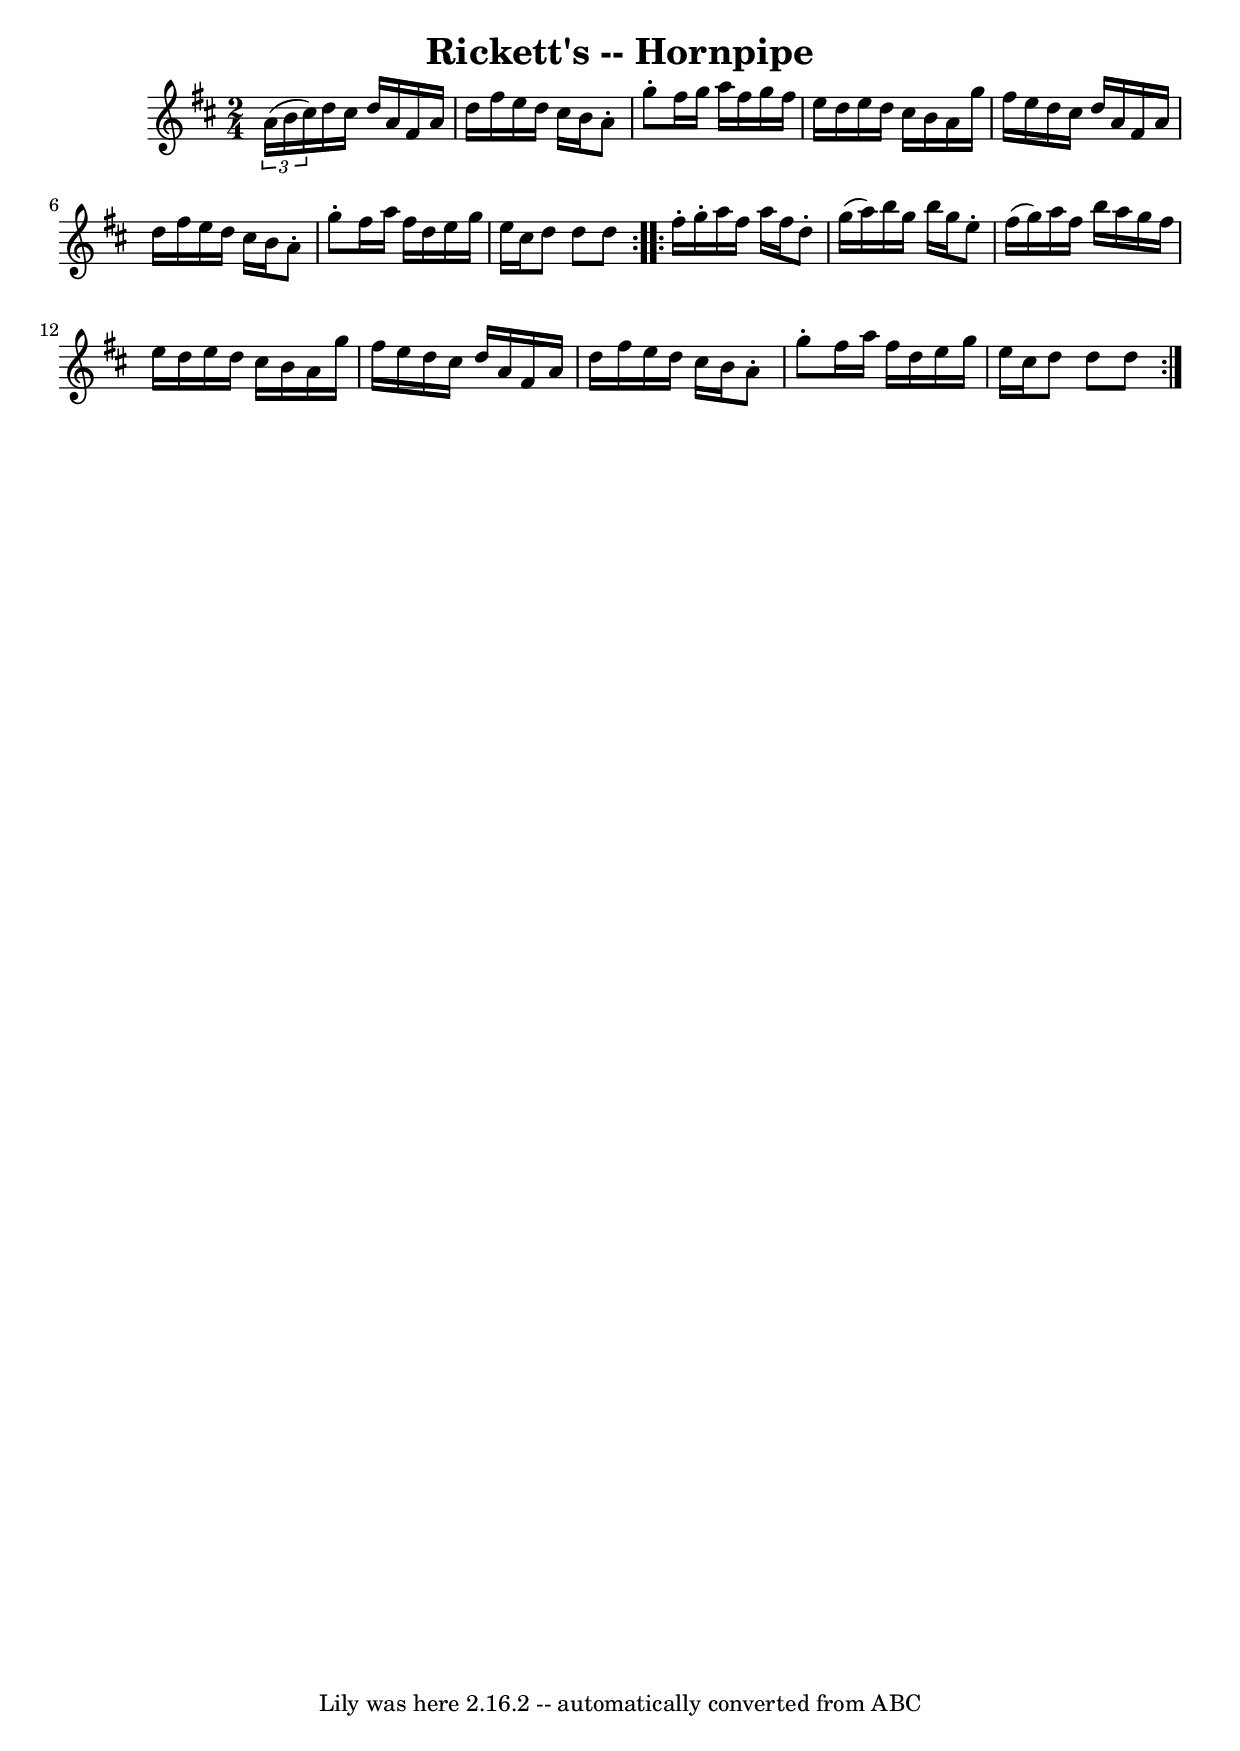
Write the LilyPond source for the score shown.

\version "2.16.2"
\include "Mammoth.ily"
\header {
  %% book = "Cole's 1000 Fiddle Tunes"
  crossRefNumber = "1"
  footnotes = ""
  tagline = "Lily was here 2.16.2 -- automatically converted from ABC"
  title = "Rickett's -- Hornpipe"

}
voicedefault =  {



  \repeat volta 2 {

    \time 2/4 
    \key d \major   \times 2/3 { a'16 (b'16 cis''16) 
			       } 
    |
    d''16 cis''16 d''16 a'16 fis'16 a'16 d''16    
    fis''16  |
    e''16 d''16 cis''16 b'16 a'8 -. g''8 -. 
    |
    fis''16 g''16 a''16 fis''16 g''16 fis''16 e''16    
    d''16  |
    e''16 d''16 cis''16 b'16 a'16 g''16 fis''16 
    e''16  |
    d''16 cis''16 d''16 a'16 fis'16 a'16    
    d''16 fis''16  |
    e''16 d''16 cis''16 b'16 a'8 -. g''8 
    -. |
    fis''16 a''16 fis''16 d''16 e''16 g''16 e''16   
    cis''16  |
    d''8 d''8 d''8  
  }     
  \repeat volta 2 {
    fis''16 -. 
    g''16 -. |
    a''16 fis''16 a''16 fis''16 d''8 -. g''16 (
    a''16) |
    b''16 g''16 b''16 g''16 e''8 -. fis''16 (
    g''16) |
    a''16 fis''16 b''16 a''16 g''16 fis''16    
    e''16 d''16  |
    e''16 d''16 cis''16 b'16 a'16 g''16   
    fis''16 e''16  |
    d''16 cis''16 d''16 a'16 fis'16    
    a'16 d''16 fis''16  |
    e''16 d''16 cis''16 b'16 a'8 
    -. g''8 -. |
    fis''16 a''16 fis''16 d''16 e''16 g''16  
    e''16 cis''16  |
    d''8 d''8 d''8  
  }   

}

\score{
  <<

    \context Staff="default"
    {
      \voicedefault 
      
    }

  >>
  \layout {
    
  }
  \midi {
  }

}
